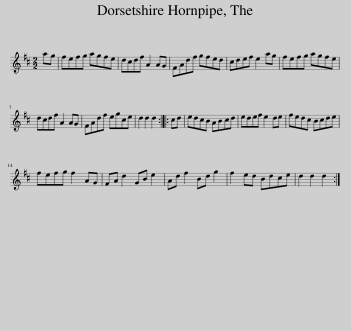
X:1
L:1/8
M:2/2
I:linebreak $
K:D
V:1 treble
V:1
 ag | fefg agfe | dcdf A2 AG | FAdf gfed | cdef e2 ag | %5
 fefg agfe |$ dcdf A2 AG | FAdf egce | d2 d2 d2 :: cd | %10
 edcB ABcd | edef e2 de | fedc Bcde |$ fefg f2 AG | FA d2 GB e2 | %15
 Ad f2 Bd g2 | f2 ed Bdce | d2 d2 d2 :| %18
